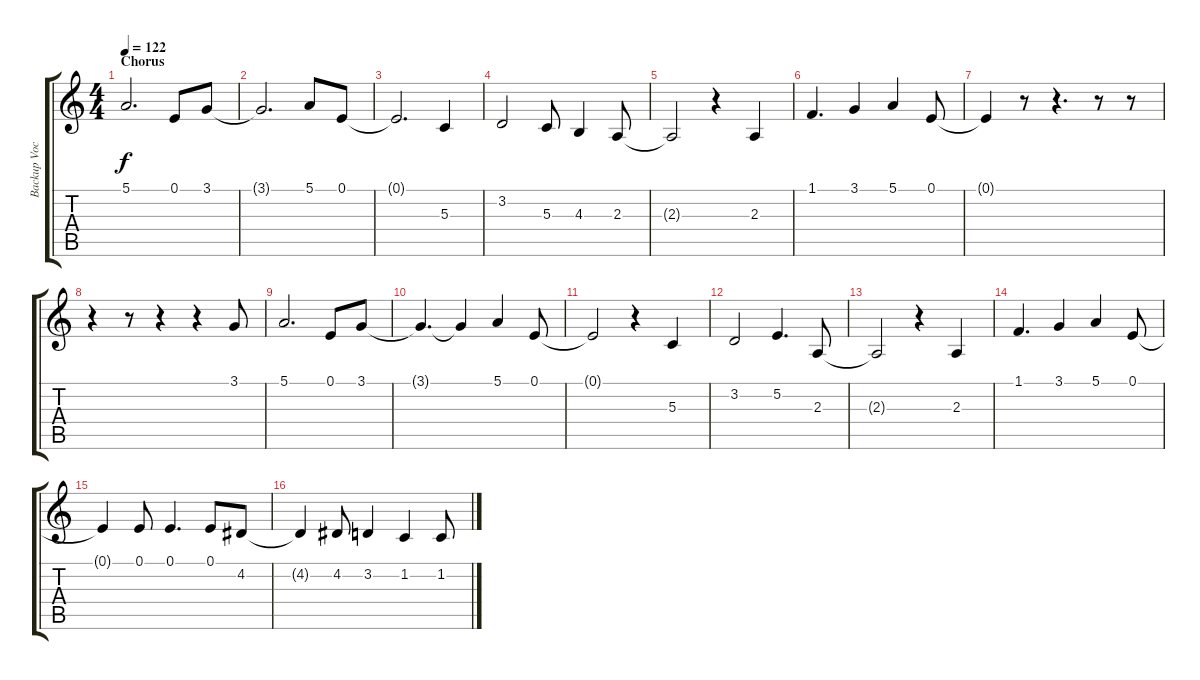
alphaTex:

\track ("Backup Vocals" "Backup Voc") {instrument viola}
\staff {score tabs}
\tuning (E4 B3 G3 D3 A2 E2) {hide}
\ts (4 4)
\section ("" "Chorus")
\tempo 122
\clef g2
\ks c
5.1.2{d dy f} 0.1.8 3.1.8 |
3.1{t}.2{d} 5.1.8 0.1.8 |
0.1{t}.2{d} 5.3.4 |
3.2.2 5.3.8 4.3.4 2.3.8 |
2.3{t}.2 r.4 2.3.4 |
1.1.4{d} 3.1.4 5.1.4 0.1.8 |
0.1{t}.4 r.8 r.4{d} r.8 r.8 |
r.4 r.8 r.4 r.4 3.1.8 |
5.1.2{d} 0.1.8 3.1.8 |
3.1{t}.4{d} 3.1{t}.4 5.1.4 0.1.8 |
0.1{t}.2 r.4 5.3.4 |
3.2.2 5.2.4{d} 2.3.8 |
2.3{t}.2 r.4 2.3.4 |
1.1.4{d} 3.1.4 5.1.4 0.1.8 |
0.1{t}.4 0.1.8 0.1.4{d} 0.1.8 4.2.8 |
4.2{t}.4 4.2.8 3.2.4 1.2.4 1.2.8
